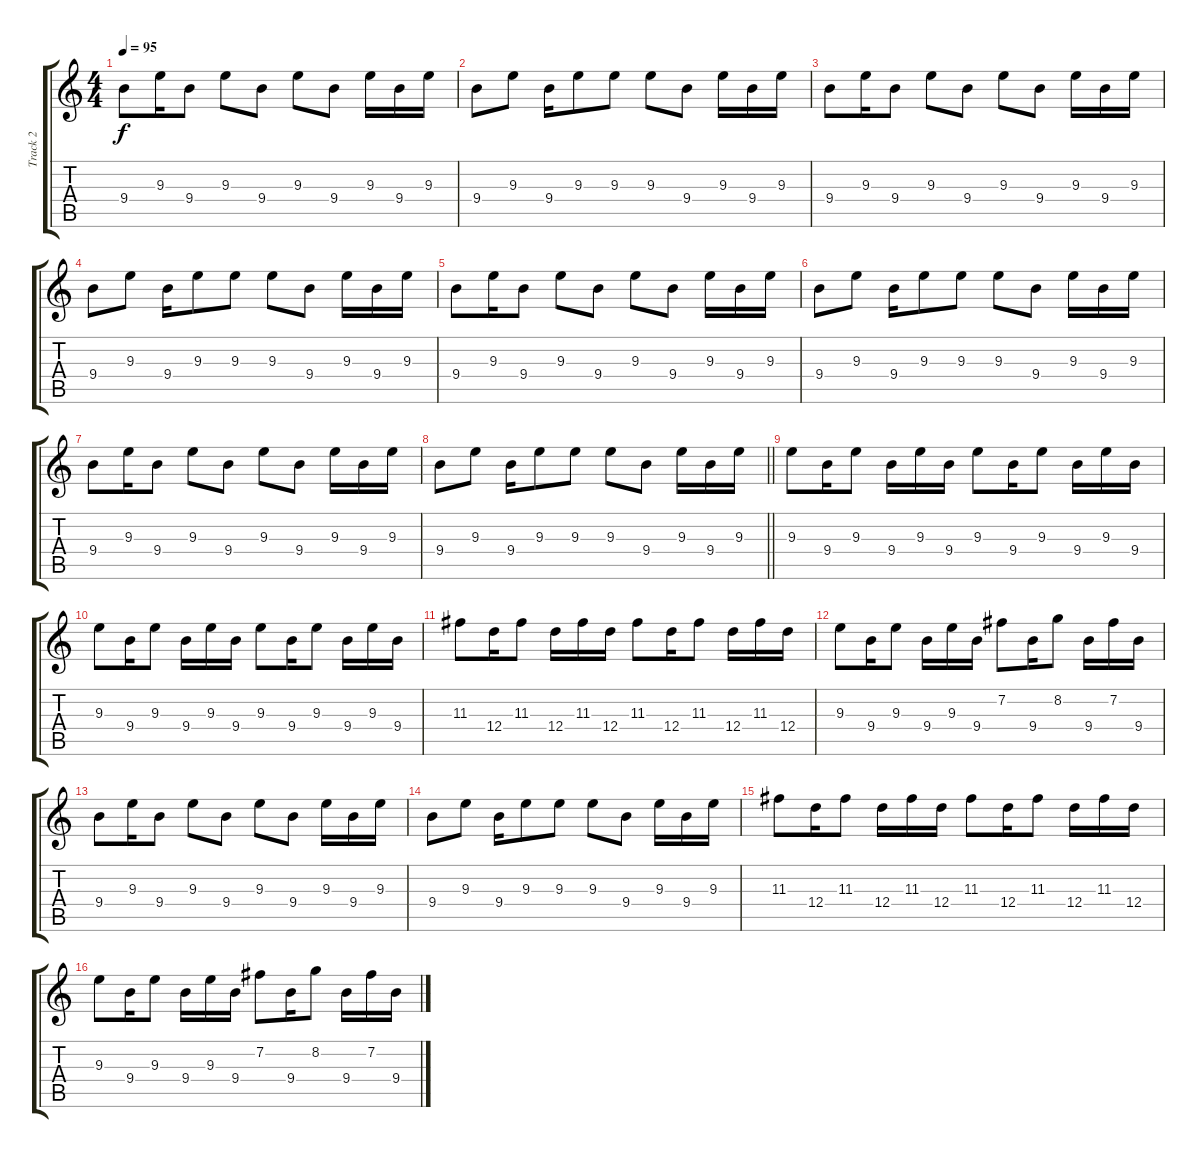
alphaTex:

\track ("Track 2" "Track 2") {instrument acousticguitarsteel}
\staff {score tabs}
\tuning (E4 B3 G3 D3 A2 E2) {hide}
\ts (4 4)
\tempo 95
\clef g2
\ks c
9.4.8{dy f instrument acousticguitarsteel} 9.3.16 9.4.8 9.3.8 9.4.8 9.3.8 9.4.8 9.3.16 9.4.16 9.3.16 |
9.4.8 9.3.8 9.4.16 9.3.8 9.3.8 9.3.8 9.4.8 9.3.16 9.4.16 9.3.16 |
9.4.8 9.3.16 9.4.8 9.3.8 9.4.8 9.3.8 9.4.8 9.3.16 9.4.16 9.3.16 |
9.4.8 9.3.8 9.4.16 9.3.8 9.3.8 9.3.8 9.4.8 9.3.16 9.4.16 9.3.16 |
9.4.8 9.3.16 9.4.8 9.3.8 9.4.8 9.3.8 9.4.8 9.3.16 9.4.16 9.3.16 |
9.4.8 9.3.8 9.4.16 9.3.8 9.3.8 9.3.8 9.4.8 9.3.16 9.4.16 9.3.16 |
9.4.8 9.3.16 9.4.8 9.3.8 9.4.8 9.3.8 9.4.8 9.3.16 9.4.16 9.3.16 |
\barLineRight lightlight
9.4.8 9.3.8 9.4.16 9.3.8 9.3.8 9.3.8 9.4.8 9.3.16 9.4.16 9.3.16 |
9.3.8 9.4.16 9.3.8 9.4.16 9.3.16 9.4.16 9.3.8 9.4.16 9.3.8 9.4.16 9.3.16 9.4.16 |
9.3.8 9.4.16 9.3.8 9.4.16 9.3.16 9.4.16 9.3.8 9.4.16 9.3.8 9.4.16 9.3.16 9.4.16 |
11.3.8 12.4.16 11.3.8 12.4.16 11.3.16 12.4.16 11.3.8 12.4.16 11.3.8 12.4.16 11.3.16 12.4.16 |
9.3.8 9.4.16 9.3.8 9.4.16 9.3.16 9.4.16 7.2.8 9.4.16 8.2.8 9.4.16 7.2.16 9.4.16 |
9.4.8 9.3.16 9.4.8 9.3.8 9.4.8 9.3.8 9.4.8 9.3.16 9.4.16 9.3.16 |
9.4.8 9.3.8 9.4.16 9.3.8 9.3.8 9.3.8 9.4.8 9.3.16 9.4.16 9.3.16 |
11.3.8 12.4.16 11.3.8 12.4.16 11.3.16 12.4.16 11.3.8 12.4.16 11.3.8 12.4.16 11.3.16 12.4.16 |
9.3.8 9.4.16 9.3.8 9.4.16 9.3.16 9.4.16 7.2.8 9.4.16 8.2.8 9.4.16 7.2.16 9.4.16
